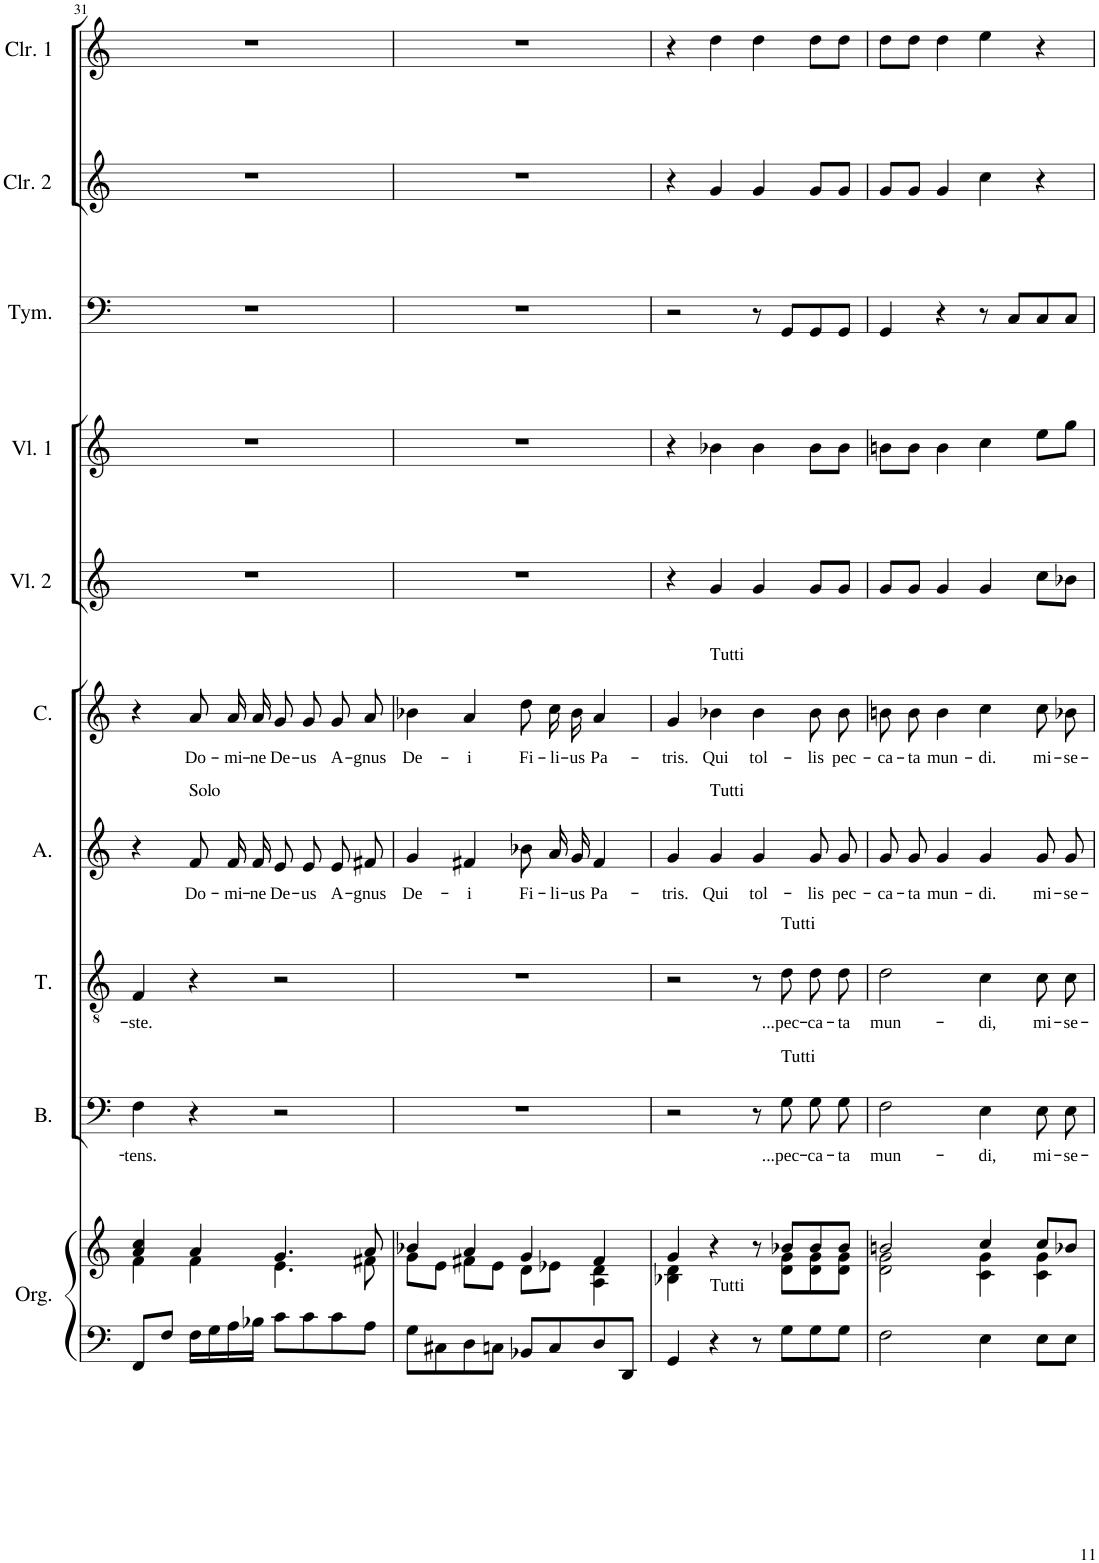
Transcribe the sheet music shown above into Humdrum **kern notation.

**kern	**kern	**kern	**text	**kern	**text	**kern	**text	**kern	**text	**kern	**kern	**kern	**kern	**kern
*part10	*part10	*part9	*part9	*part8	*part8	*part7	*part7	*part6	*part6	*part5	*part4	*part3	*part2	*part1
*staff11	*staff10	*staff9	*staff9	*staff8	*staff8	*staff7	*staff7	*staff6	*staff6	*staff5	*staff4	*staff3	*staff2	*staff1
*I"Organo	*	*I"Basso	*	*I"Tenore	*	*I"Alto	*	*I"Canto	*	*I"Violino secondo	*I"Violino primo	*I"Tympani	*I"Clarino secondo	*I"Clarino primo
*I'Org.	*	*I'B.	*	*I'T.	*	*I'A.	*	*I'C.	*	*I'Vl. 2	*I'Vl. 1	*I'Tym.	*I'Clr. 2	*I'Clr. 1
!!LO:PB:g=z
*clefF4	*clefG2	*clefF4	*	*clefGv2	*	*clefG2	*	*clefG2	*	*clefG2	*clefG2	*clefF4	*clefG2	*clefG2
*k[]	*k[]	*k[]	*	*k[]	*	*k[]	*	*k[]	*	*k[]	*k[]	*k[]	*k[]	*k[]
*M4/4	*M4/4	*M4/4	*	*M4/4	*	*M4/4	*	*M4/4	*	*M4/4	*M4/4	*M4/4	*M4/4	*M4/4
*met(c)	*met(c)	*met(c)	*	*met(c)	*	*met(c)	*	*met(c)	*	*met(c)	*met(c)	*met(c)	*met(c)	*met(c)
=31	=31	=31	=31	=31	=31	=31	=31	=31	=31	=31	=31	=31	=31	=31
*	*^	*	*	*	*	*	*	*	*	*	*	*	*	*
!	!	!	!	!LO:LY:b	!	!LO:LY:b	!	!	!	!	!	!	!	!	!
8FF/L	4a/ 4cc/	4f\	4F\	-tens.	4F/	-ste.	4r	.	4r	.	1r	1r	1r	1r	1r
8F/J	.	.	.	.	.	.	.	.	.	.	.	.	.	.	.
!	!	!	!	!	!	!	!LO:TX:a:t=Solo	!	!	!	!	!	!	!	!
!	!	!	!	!	!	!	!	!LO:LY:b	!	!LO:LY:b	!	!	!	!	!
16F\LL	4a/	4f\	4r	.	4r	.	8f/L	Do-	8a/L	Do-	.	.	.	.	.
16G\	.	.	.	.	.	.	.	.	.	.	.	.	.	.	.
!	!	!	!	!	!	!	!	!LO:LY:b	!	!LO:LY:b	!	!	!	!	!
16A\	.	.	.	.	.	.	16f/L	-mi-	16a/L	-mi-	.	.	.	.	.
!	!	!	!	!	!	!	!	!LO:LY:b	!	!LO:LY:b	!	!	!	!	!
16B-X\JJ	.	.	.	.	.	.	16f/JJ	-ne	16a/JJ	-ne	.	.	.	.	.
!	!	!	!	!	!	!	!	!LO:LY:b	!	!LO:LY:b	!	!	!	!	!
8c\L	4.g/	4.e\	2r	.	2r	.	8e/L	De-	8g/L	De-	.	.	.	.	.
!	!	!	!	!	!	!	!	!LO:LY:b	!	!LO:LY:b	!	!	!	!	!
8c\	.	.	.	.	.	.	8e/J	-us	8g/J	-us	.	.	.	.	.
!	!	!	!	!	!	!	!	!LO:LY:b	!	!LO:LY:b	!	!	!	!	!
8c\	.	.	.	.	.	.	8e/L	A-	8g/L	A-	.	.	.	.	.
!	!	!	!	!	!	!	!	!LO:LY:b	!	!LO:LY:b	!	!	!	!	!
8A\J	8a/	8f#X\	.	.	.	.	8f#X/J	-gnus	8a/J	-gnus	.	.	.	.	.
=32	=32	=32	=32	=32	=32	=32	=32	=32	=32	=32	=32	=32	=32	=32	=32
!	!	!	!	!	!	!	!	!LO:LY:b	!	!LO:LY:b	!	!	!	!	!
8G\L	4b-X/	8g\L	1r	.	1r	.	4g/	De-	4b-X\	De-	1r	1r	1r	1r	1r
8C#X\	.	8e\J	.	.	.	.	.	.	.	.	.	.	.	.	.
!	!	!	!	!	!	!	!	!LO:LY:b	!	!LO:LY:b	!	!	!	!	!
8D\	4a/	8f#X\L	.	.	.	.	4f#X/	-i	4a/	-i	.	.	.	.	.
8Cn\J	.	8e\J	.	.	.	.	.	.	.	.	.	.	.	.	.
!	!	!	!	!	!	!	!	!LO:LY:b	!	!LO:LY:b	!	!	!	!	!
8BB-X/L	4g/	8d\L	.	.	.	.	8b-X/L	Fi-	8dd\L	Fi-	.	.	.	.	.
!	!	!	!	!	!	!	!	!LO:LY:b	!	!LO:LY:b	!	!	!	!	!
8C/	.	8e-X\J	.	.	.	.	16a/L	-li-	16cc\L	-li-	.	.	.	.	.
!	!	!	!	!	!	!	!	!LO:LY:b	!	!LO:LY:b	!	!	!	!	!
.	.	.	.	.	.	.	16g/JJ	-us	16b-\JJ	-us	.	.	.	.	.
!	!	!	!	!	!	!	!	!LO:LY:b	!	!LO:LY:b	!	!	!	!	!
8D/	4f#/	4A\ 4d\	.	.	.	.	4f#/	Pa-	4a/	Pa-	.	.	.	.	.
8DD/J	.	.	.	.	.	.	.	.	.	.	.	.	.	.	.
=33	=33	=33	=33	=33	=33	=33	=33	=33	=33	=33	=33	=33	=33	=33	=33
!	!	!	!	!	!	!	!	!LO:LY:b	!	!LO:LY:b	!	!	!	!	!
4GG/	4g/	4B-X\ 4d\	2r	.	2r	.	4g/	-tris.	4g/	-tris.	4r	4r	2r	4r	4r
!	!	!	!	!	!	!	!	!	!LO:TX:a:t=Tutti	!	!	!	!	!	!
!	!	!	!	!	!	!	!LO:TX:a:t=Tutti	!	!	!	!	!	!	!	!
!LO:TX:a:t=Tutti	!	!	!	!	!	!	!	!	!	!	!	!	!	!	!
!	!	!	!	!	!	!	!	!LO:LY:b	!	!LO:LY:b	!	!	!	!	!
4r	4r	4.ryy	.	.	.	.	4g/	Qui	4b-X\	Qui	4g/	4b-X\	.	4g/	4dd\
!	!	!	!	!	!	!	!	!LO:LY:b	!	!LO:LY:b	!	!	!	!	!
8r	8r	.	8r	.	8r	.	4g/	tol-	4b-\	tol-	4g/	4b-\	8r	4g/	4dd\
!	!	!	!	!	!LO:TX:a:t=Tutti	!	!	!	!	!	!	!	!	!	!
!	!	!	!LO:TX:a:t=Tutti	!	!	!	!	!	!	!	!	!	!	!	!
!	!	!	!	!LO:LY:b	!	!LO:LY:b	!	!	!	!	!	!	!	!	!
8G\L	8b-X/L	8d\ 8g\L	8G\	...pec-	8d\	...pec-	.	.	.	.	.	.	8GG/L	.	.
!	!	!	!	!LO:LY:b	!	!LO:LY:b	!	!LO:LY:b	!	!LO:LY:b	!	!	!	!	!
8G\	8b-/	8d\ 8g\	8G\L	-ca-	8d\L	-ca-	8g/L	-lis	8b-\L	-lis	8g/L	8b-\L	8GG/	8g/L	8dd\L
!	!	!	!	!LO:LY:b	!	!LO:LY:b	!	!LO:LY:b	!	!LO:LY:b	!	!	!	!	!
8G\J	8b-/J	8d\ 8g\J	8G\J	-ta	8d\J	-ta	8g/J	pec-	8b-\J	pec-	8g/J	8b-\J	8GG/J	8g/J	8dd\J
=34	=34	=34	=34	=34	=34	=34	=34	=34	=34	=34	=34	=34	=34	=34	=34
!	!	!	!	!LO:LY:b	!	!LO:LY:b	!	!LO:LY:b	!	!LO:LY:b	!	!	!	!	!
2F\	2bn/	2d\ 2g\	2F\	mun-	2d\	mun-	8g/L	-ca-	8bn\L	-ca-	8g/L	8bn\L	4GG/	8g/L	8dd\L
!	!	!	!	!	!	!	!	!LO:LY:b	!	!LO:LY:b	!	!	!	!	!
.	.	.	.	.	.	.	8g/J	-ta	8b\J	-ta	8g/J	8b\J	.	8g/J	8dd\J
!	!	!	!	!	!	!	!	!LO:LY:b	!	!LO:LY:b	!	!	!	!	!
.	.	.	.	.	.	.	4g/	mun-	4b\	mun-	4g/	4b\	4r	4g/	4dd\
!	!	!	!	!LO:LY:b	!	!LO:LY:b	!	!LO:LY:b	!	!LO:LY:b	!	!	!	!	!
4E\	4cc/	4c\ 4g\	4E\	-di,	4c\	-di,	4g/	-di.	4cc\	-di.	4g/	4cc\	8r	4cc\	4ee\
.	.	.	.	.	.	.	.	.	.	.	.	.	8C/L	.	.
!	!	!	!	!LO:LY:b	!	!LO:LY:b	!	!LO:LY:b	!	!LO:LY:b	!	!	!	!	!
8E\L	8cc/L	4c\ 4g\	8E\L	mi-	8c\L	mi-	8g/L	mi-	8cc\L	mi-	8cc\L	8ee\L	8C/	4r	4r
!	!	!	!	!LO:LY:b	!	!LO:LY:b	!	!LO:LY:b	!	!LO:LY:b	!	!	!	!	!
8E\J	8b-X/J	.	8E\J	-se-	8c\J	-se-	8g/J	-se-	8b-X\J	-se-	8b-X\J	8gg\J	8C/J	.	.
*	*v	*v	*	*	*	*	*	*	*	*	*	*	*	*	*
=	=	=	=	=	=	=	=	=	=	=	=	=	=	=
*-	*-	*-	*-	*-	*-	*-	*-	*-	*-	*-	*-	*-	*-	*-
